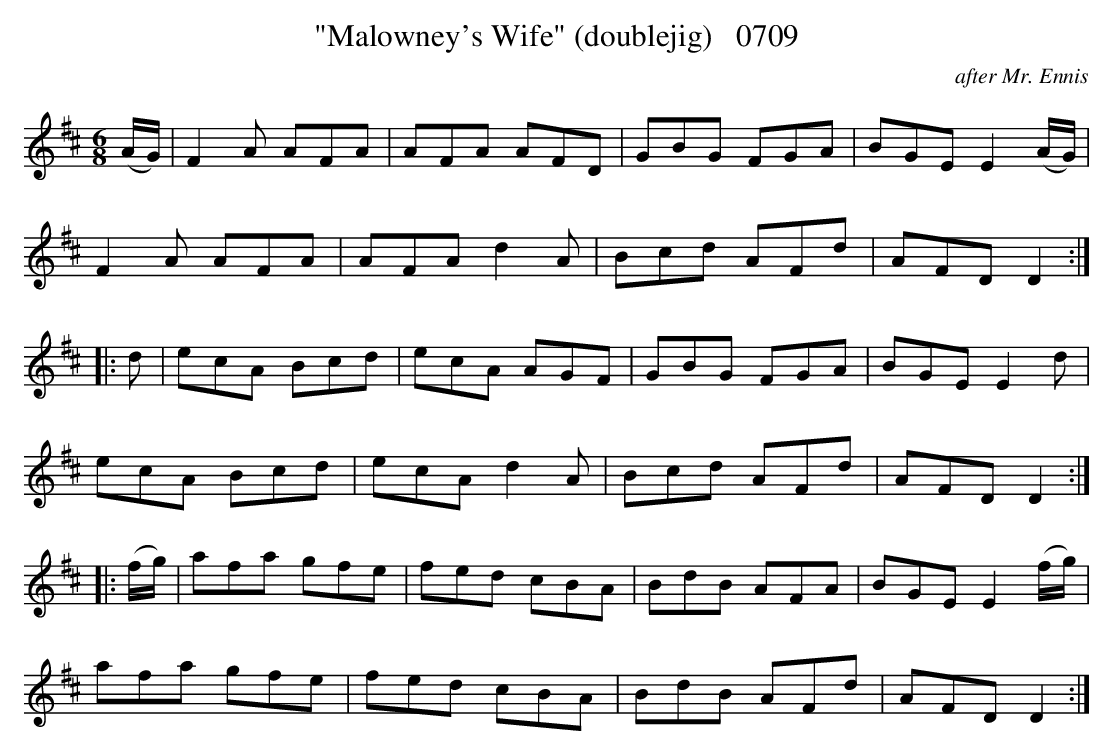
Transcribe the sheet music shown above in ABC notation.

X:1
T:"Malowney's Wife" (doublejig)   0709
C:after Mr. Ennis
BRENNAN June 2003 (HTTP://WWW.SOSYOURMOM.COM)
M:6/8
L:1/8
K:D
(A/2G/2)|F2A AFA|AFA AFD|GBG FGA|BGE E2(A/2G/2)|
F2A AFA|AFA d2A|Bcd AFd|AFD D2:|
|:d|ecA Bcd|ecA AGF|GBG FGA|BGE E2d|
ecA Bcd|ecA d2A|Bcd AFd|AFD D2:|
|:(f/2g/2)|afa gfe|fed cBA|BdB AFA|BGE E2(f/2g/2)|
afa gfe|fed cBA|BdB AFd|AFD D2:|
